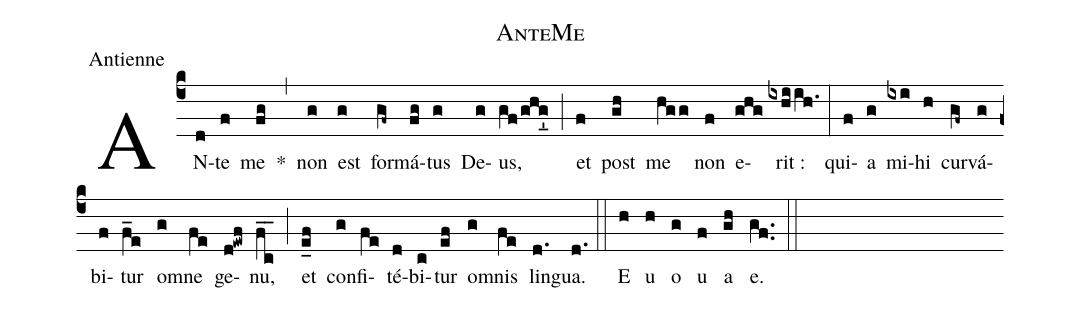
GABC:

name:AnteMe;
office-part:Antienne;
%%
(c4) AN(d)te(f) me(fg) *(,)
non(g) est(g) for(gf~)má(fg)tus(g) De(g)us,(gf!/ghg'_) (;)
et(f) post(gh) me(hgg) non(f) e(ghg)rit :(ixhiih.) (:)
qui(f)a(g) mi(ixi)hi(h) cur(gf~)vá(g)bi(f)tur(f_e) o(g)mne(fe) ge(d!ewf)nu,(fc__) (;)
et(e_f) con(g)fi(fe)té(d)bi(c)tur(ef) o(g)mnis(fe) lin(d.)gua.(d.) (::)
E(h) u(h) o(g) u(f) a(gh) e.(gf..) (::)
